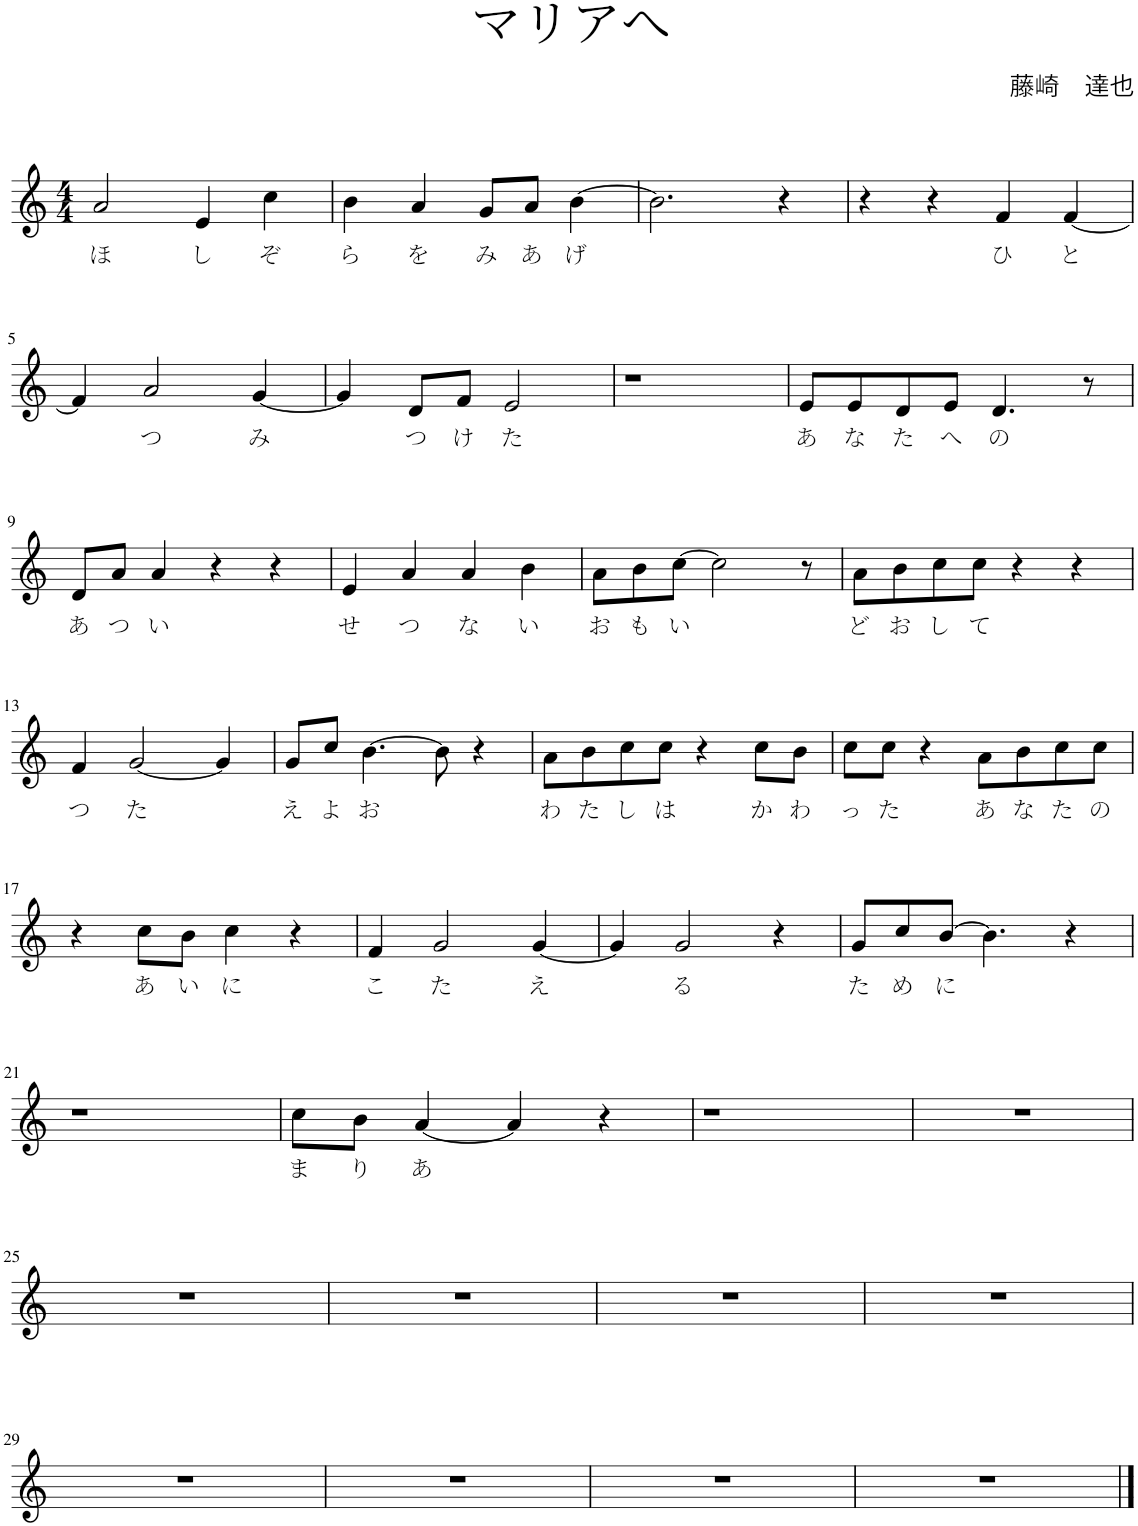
**kern	**text
*part1	*part1
*staff1	*staff1
*I"Piano	*
*I'Pno.	*
*clefG2	*
*k[]	*
*M4/4	*
=1	=1
!	!LO:LY:b
2a/	ほ
!	!LO:LY:b
4e/	し
!	!LO:LY:b
4cc\	ぞ
=2	=2
!	!LO:LY:b
4b\	ら
!	!LO:LY:b
4a/	を
!	!LO:LY:b
8g/L	み
!	!LO:LY:b
8a/J	あ
!	!LO:LY:b
[4b\	げ
=3	=3
2.b\]	.
4r	.
=4	=4
4r	.
4r	.
!	!LO:LY:b
4f/	ひ
!	!LO:LY:b
[4f/	と
!!LO:LB:g=z
=5	=5
4f/]	.
!	!LO:LY:b
2a/	つ
!	!LO:LY:b
[4g/	み
=6	=6
4g/]	.
!	!LO:LY:b
8d/L	つ
!	!LO:LY:b
8f/J	け
!	!LO:LY:b
2e/	た
=7	=7
1r	.
=8	=8
!	!LO:LY:b
8e/L	あ
!	!LO:LY:b
8e/	な
!	!LO:LY:b
8d/	た
!	!LO:LY:b
8e/J	へ
!	!LO:LY:b
4.d/	の
8r	.
!!LO:LB:g=z
=9	=9
!	!LO:LY:b
8d/L	あ
!	!LO:LY:b
8a/J	つ
!	!LO:LY:b
4a/	い
4r	.
4r	.
=10	=10
!	!LO:LY:b
4e/	せ
!	!LO:LY:b
4a/	つ
!	!LO:LY:b
4a/	な
!	!LO:LY:b
4b\	い
=11	=11
!	!LO:LY:b
8a\L	お
!	!LO:LY:b
8b\	も
!	!LO:LY:b
[8cc\J	い
2cc\]	.
8r	.
=12	=12
!	!LO:LY:b
8a\L	ど
!	!LO:LY:b
8b\	お
!	!LO:LY:b
8cc\	し
!	!LO:LY:b
8cc\J	て
4r	.
4r	.
!!LO:LB:g=z
=13	=13
!	!LO:LY:b
4f/	つ
!	!LO:LY:b
[2g/	た
4g/]	.
=14	=14
!	!LO:LY:b
8g/L	え
!	!LO:LY:b
8cc/J	よ
!	!LO:LY:b
[4.b\	お
8b\]	.
4r	.
=15	=15
!	!LO:LY:b
8a\L	わ
!	!LO:LY:b
8b\	た
!	!LO:LY:b
8cc\	し
!	!LO:LY:b
8cc\J	は
4r	.
!	!LO:LY:b
8cc\L	か
!	!LO:LY:b
8b\J	わ
=16	=16
!	!LO:LY:b
8cc\L	っ
!	!LO:LY:b
8cc\J	た
4r	.
!	!LO:LY:b
8a\L	あ
!	!LO:LY:b
8b\	な
!	!LO:LY:b
8cc\	た
!	!LO:LY:b
8cc\J	の
!!LO:LB:g=z
=17	=17
4r	.
!	!LO:LY:b
8cc\L	あ
!	!LO:LY:b
8b\J	い
!	!LO:LY:b
4cc\	に
4r	.
=18	=18
!	!LO:LY:b
4f/	こ
!	!LO:LY:b
2g/	た
!	!LO:LY:b
[4g/	え
=19	=19
4g/]	.
!	!LO:LY:b
2g/	る
4r	.
=20	=20
!	!LO:LY:b
8g/L	た
!	!LO:LY:b
8cc/	め
!	!LO:LY:b
[8b/J	に
4.b\]	.
4r	.
!!LO:LB:g=z
=21	=21
1r	.
=22	=22
!	!LO:LY:b
8cc\L	ま
!	!LO:LY:b
8b\J	り
!	!LO:LY:b
[4a/	あ
4a/]	.
4r	.
=23	=23
1r	.
=24	=24
1r	.
!!LO:LB:g=z
=25	=25
1r	.
=26	=26
1r	.
=27	=27
1r	.
=28	=28
1r	.
!!LO:LB:g=z
=29	=29
1r	.
=30	=30
1r	.
=31	=31
1r	.
=32	=32
1r	.
==	==
*-	*-
